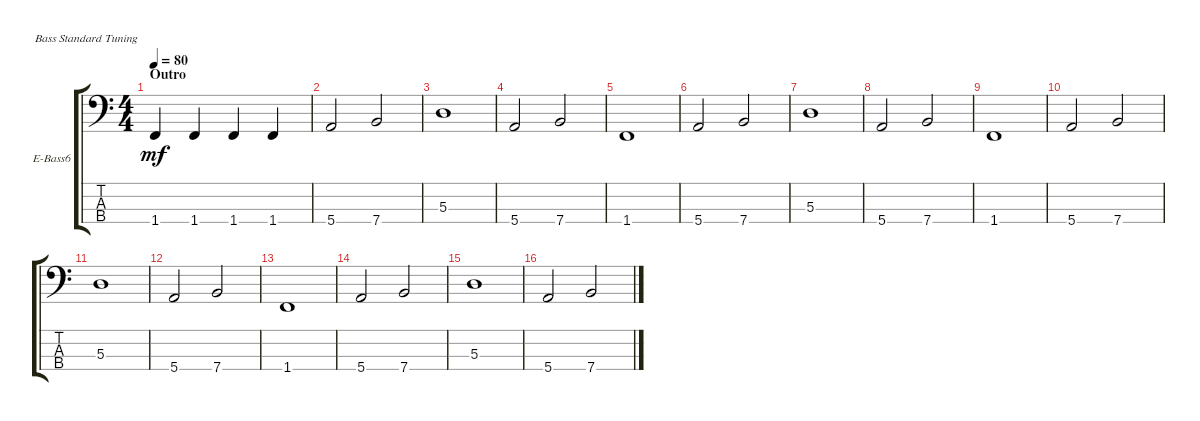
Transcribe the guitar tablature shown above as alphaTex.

\defaultSystemsLayout 4
\bracketExtendMode groupsimilarinstruments
\firstSystemTrackNameOrientation horizontal
\otherSystemsTrackNameOrientation horizontal
\track ("Electric Bass" "E-Bass6") {instrument electricbassfinger}
\staff {score tabs}
\tuning (G2 D2 A1 E1)
\ts (4 4)
\section ("" "Outro")
\tempo 80
\clef f4
\ks c
1.4.4{dy mf} 1.4.4 1.4.4 1.4.4 |
5.4.2 7.4.2 |
5.3.1 |
5.4.2 7.4.2 |
1.4.1 |
5.4.2 7.4.2 |
5.3.1 |
5.4.2 7.4.2 |
1.4.1 |
5.4.2 7.4.2 |
5.3.1 |
5.4.2 7.4.2 |
1.4.1 |
5.4.2 7.4.2 |
5.3.1 |
5.4.2 7.4.2
